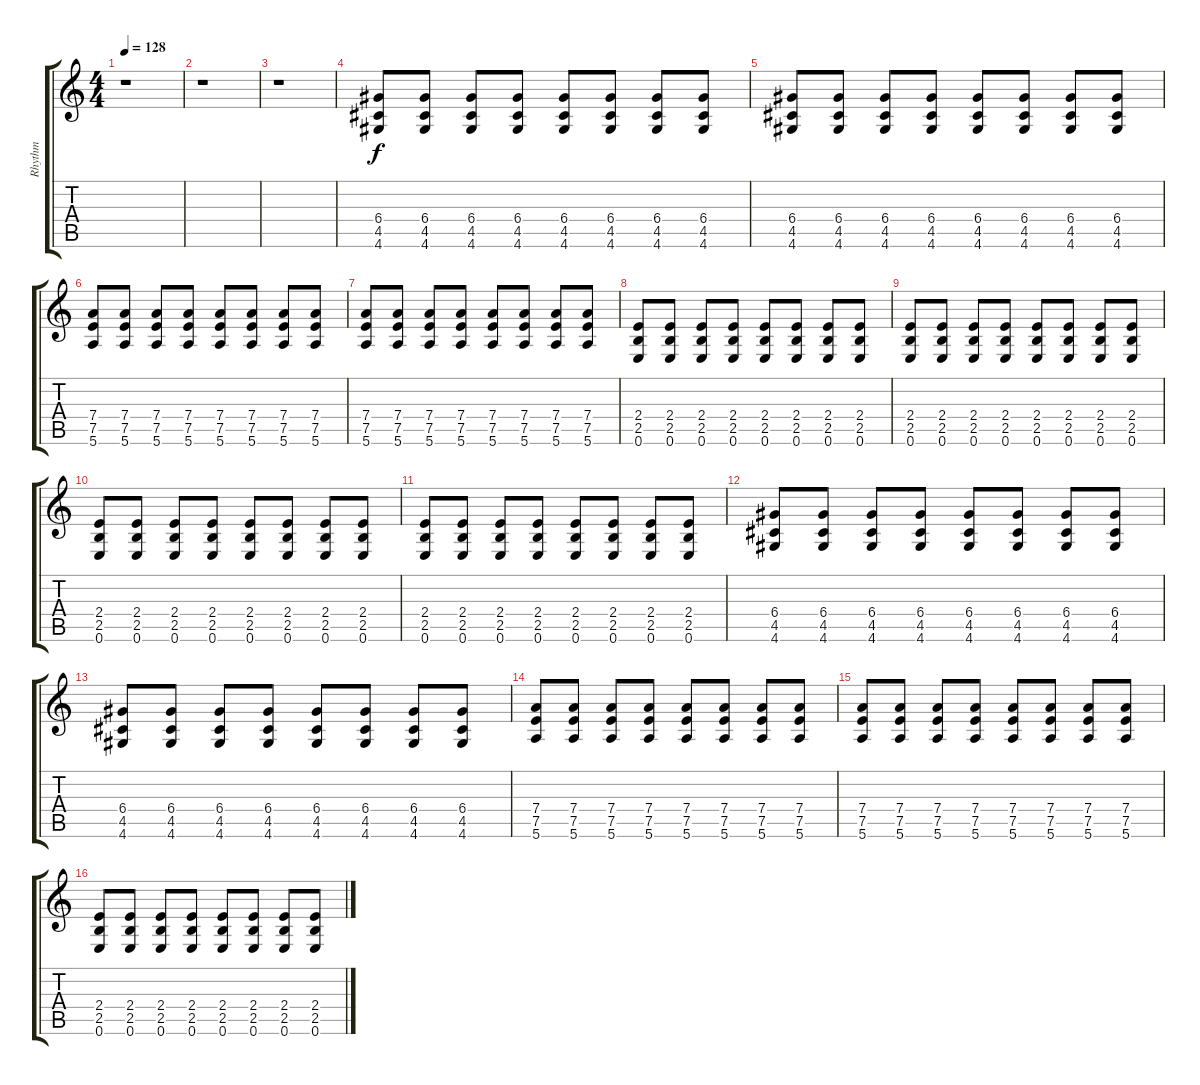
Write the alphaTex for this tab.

\track ("Rhythm" "Rhythm") {instrument overdrivenguitar}
\staff {score tabs}
\tuning (E4 B3 G3 D3 A2 E2) {hide}
\ts (4 4)
\tempo 128
\clef g2
\ks c
r.1{dy f} |
r.1 |
r.1 |
(6.4 4.5 4.6).8 (6.4 4.5 4.6).8 (6.4 4.5 4.6).8 (6.4 4.5 4.6).8 (6.4 4.5 4.6).8 (6.4 4.5 4.6).8 (6.4 4.5 4.6).8 (6.4 4.5 4.6).8 |
(6.4 4.5 4.6).8 (6.4 4.5 4.6).8 (6.4 4.5 4.6).8 (6.4 4.5 4.6).8 (6.4 4.5 4.6).8 (6.4 4.5 4.6).8 (6.4 4.5 4.6).8 (6.4 4.5 4.6).8 |
(7.4 7.5 5.6).8 (7.4 7.5 5.6).8 (7.4 7.5 5.6).8 (7.4 7.5 5.6).8 (7.4 7.5 5.6).8 (7.4 7.5 5.6).8 (7.4 7.5 5.6).8 (7.4 7.5 5.6).8 |
(7.4 7.5 5.6).8 (7.4 7.5 5.6).8 (7.4 7.5 5.6).8 (7.4 7.5 5.6).8 (7.4 7.5 5.6).8 (7.4 7.5 5.6).8 (7.4 7.5 5.6).8 (7.4 7.5 5.6).8 |
(2.4 2.5 0.6).8 (2.4 2.5 0.6).8 (2.4 2.5 0.6).8 (2.4 2.5 0.6).8 (2.4 2.5 0.6).8 (2.4 2.5 0.6).8 (2.4 2.5 0.6).8 (2.4 2.5 0.6).8 |
(2.4 2.5 0.6).8 (2.4 2.5 0.6).8 (2.4 2.5 0.6).8 (2.4 2.5 0.6).8 (2.4 2.5 0.6).8 (2.4 2.5 0.6).8 (2.4 2.5 0.6).8 (2.4 2.5 0.6).8 |
(2.4 2.5 0.6).8 (2.4 2.5 0.6).8 (2.4 2.5 0.6).8 (2.4 2.5 0.6).8 (2.4 2.5 0.6).8 (2.4 2.5 0.6).8 (2.4 2.5 0.6).8 (2.4 2.5 0.6).8 |
(2.4 2.5 0.6).8 (2.4 2.5 0.6).8 (2.4 2.5 0.6).8 (2.4 2.5 0.6).8 (2.4 2.5 0.6).8 (2.4 2.5 0.6).8 (2.4 2.5 0.6).8 (2.4 2.5 0.6).8 |
(6.4 4.5 4.6).8 (6.4 4.5 4.6).8 (6.4 4.5 4.6).8 (6.4 4.5 4.6).8 (6.4 4.5 4.6).8 (6.4 4.5 4.6).8 (6.4 4.5 4.6).8 (6.4 4.5 4.6).8 |
(6.4 4.5 4.6).8 (6.4 4.5 4.6).8 (6.4 4.5 4.6).8 (6.4 4.5 4.6).8 (6.4 4.5 4.6).8 (6.4 4.5 4.6).8 (6.4 4.5 4.6).8 (6.4 4.5 4.6).8 |
(7.4 7.5 5.6).8 (7.4 7.5 5.6).8 (7.4 7.5 5.6).8 (7.4 7.5 5.6).8 (7.4 7.5 5.6).8 (7.4 7.5 5.6).8 (7.4 7.5 5.6).8 (7.4 7.5 5.6).8 |
(7.4 7.5 5.6).8 (7.4 7.5 5.6).8 (7.4 7.5 5.6).8 (7.4 7.5 5.6).8 (7.4 7.5 5.6).8 (7.4 7.5 5.6).8 (7.4 7.5 5.6).8 (7.4 7.5 5.6).8 |
(2.4 2.5 0.6).8 (2.4 2.5 0.6).8 (2.4 2.5 0.6).8 (2.4 2.5 0.6).8 (2.4 2.5 0.6).8 (2.4 2.5 0.6).8 (2.4 2.5 0.6).8 (2.4 2.5 0.6).8
